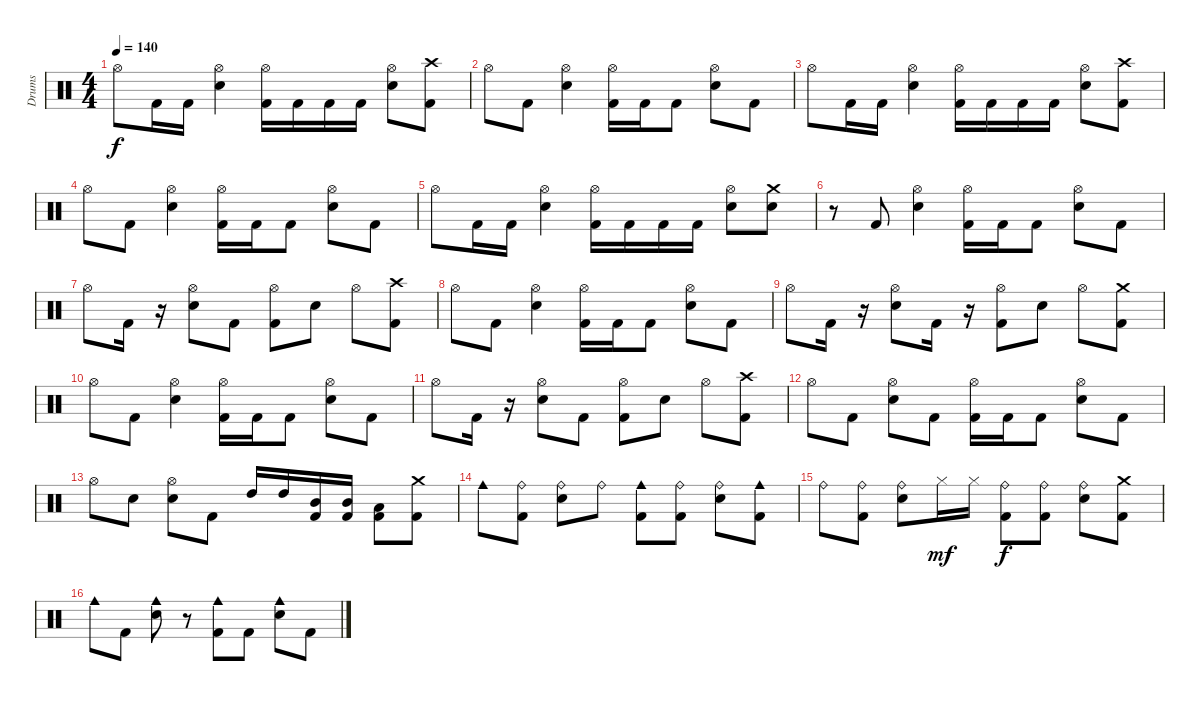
\track ("Drums" "Drums") {instrument percussion}
\staff {score}
\articulation defaults
\ts (4 4)
\tempo 140
\clef neutral
\ks c "Hi-Hat (open)".8{dy f} "Kick (hit) 2".16 "Kick (hit) 2".16
("Electric Snare (hit)" "Hi-Hat (open)").4 ("Hi-Hat (open)" "Kick (hit) 2").16 "Kick (hit) 2".16 "Kick (hit) 2".16 "Kick (hit) 2".16 ("Hi-Hat (open)" "Electric Snare (hit)").8 ("Kick (hit) 2" "Crash high (hit)").8 |
"Hi-Hat (open)".8 "Kick (hit) 2".8 ("Electric Snare (hit)" "Hi-Hat (open)").4 ("Kick (hit) 2" "Hi-Hat (open)").16 "Kick (hit) 2".16 "Kick (hit) 2".8 ("Hi-Hat (open)" "Electric Snare (hit)").8 "Kick (hit) 2".8 |
"Hi-Hat (open)".8 "Kick (hit) 2".16 "Kick (hit) 2".16 ("Electric Snare (hit)" "Hi-Hat (open)").4 ("Hi-Hat (open)" "Kick (hit) 2").16 "Kick (hit) 2".16 "Kick (hit) 2".16 "Kick (hit) 2".16 ("Hi-Hat (open)" "Electric Snare (hit)").8 ("Crash high (hit)" "Kick (hit) 2").8 |
"Hi-Hat (open)".8 "Kick (hit) 2".8 ("Electric Snare (hit)" "Hi-Hat (open)").4 ("Kick (hit) 2" "Hi-Hat (open)").16 "Kick (hit) 2".16 "Kick (hit) 2".8 ("Hi-Hat (open)" "Electric Snare (hit)").8 "Kick (hit) 2".8 |
"Hi-Hat (open)".8 "Kick (hit) 2".16 "Kick (hit) 2".16 ("Electric Snare (hit)" "Hi-Hat (open)").4 ("Hi-Hat (open)" "Kick (hit) 2").16 "Kick (hit) 2".16 "Kick (hit) 2".16 "Kick (hit) 2".16 ("Hi-Hat (open)" "Electric Snare (hit)").8 ("Electric Snare (hit)" "Crash medium (hit)").8 |
r.8 "Kick (hit) 2".8 ("Electric Snare (hit)" "Hi-Hat (open)").4 ("Kick (hit) 2" "Hi-Hat (open)").16 "Kick (hit) 2".16 "Kick (hit) 2".8 ("Hi-Hat (open)" "Electric Snare (hit)").8 "Kick (hit) 2".8 |
"Hi-Hat (open)".8 "Kick (hit) 2".16 r.16 ("Electric Snare (hit)" "Hi-Hat (open)").8 "Kick (hit) 2".8 ("Hi-Hat (open)" "Kick (hit) 2").8 "Electric Snare (hit)".8 "Hi-Hat (open)".8 ("Kick (hit) 2" "Crash high (hit)").8 |
"Hi-Hat (open)".8 "Kick (hit) 2".8 ("Electric Snare (hit)" "Hi-Hat (open)").4 ("Kick (hit) 2" "Hi-Hat (open)").16 "Kick (hit) 2".16 "Kick (hit) 2".8 ("Hi-Hat (open)" "Electric Snare (hit)").8 "Kick (hit) 2".8 |
"Hi-Hat (open)".8 "Kick (hit) 2".16 r.16 ("Electric Snare (hit)" "Hi-Hat (open)").8 "Kick (hit) 2".16 r.16 ("Hi-Hat (open)" "Kick (hit) 2").8 "Electric Snare (hit)".8 "Hi-Hat (open)".8 ("Crash medium (hit)" "Kick (hit) 2").8 |
"Hi-Hat (open)".8 "Kick (hit) 2".8 ("Electric Snare (hit)" "Hi-Hat (open)").4 ("Kick (hit) 2" "Hi-Hat (open)").16 "Kick (hit) 2".16 "Kick (hit) 2".8 ("Hi-Hat (open)" "Electric Snare (hit)").8 "Kick (hit) 2".8 |
"Hi-Hat (open)".8 "Kick (hit) 2".16 r.16 ("Electric Snare (hit)" "Hi-Hat (open)").8 "Kick (hit) 2".8 ("Hi-Hat (open)" "Kick (hit) 2").8 "Electric Snare (hit)".8 "Hi-Hat (open)".8 ("Crash high (hit)" "Kick (hit) 2").8 |
"Hi-Hat (open)".8 "Kick (hit) 2".8 ("Electric Snare (hit)" "Hi-Hat (open)").8 "Kick (hit) 2".8 ("Kick (hit) 2" "Hi-Hat (open)").16 "Kick (hit) 2".16 "Kick (hit) 2".8 ("Hi-Hat (open)" "Electric Snare (hit)").8 "Kick (hit) 2".8 |
"Hi-Hat (open)".8 "Electric Snare (hit)".8 ("Electric Snare (hit)" "Hi-Hat (open)").8 "Kick (hit) 2".8 "High Tom (hit)".16 "High Tom (hit)".16 ("Mid Tom (hit)" "Kick (hit) 2").16 ("Mid Tom (hit)" "Kick (hit) 2").16 ("Low Tom (hit)" "Kick (hit) 2").8 ("Crash medium (hit)" "Kick (hit) 2").8 |
"Cowbell medium (hit)".8 ("Kick (hit) 2" "Ride (bell)").8 ("Electric Snare (hit)" "Ride (bell)").8 "Ride (bell)".8 ("Kick (hit) 2" "Cowbell medium (hit)").8 ("Kick (hit) 2" "Ride (bell)").8 ("Electric Snare (hit)" "Ride (bell)").8 ("Kick (hit) 2" "Cowbell medium (hit)").8 |
"Ride (bell)".8 ("Kick (hit) 2" "Ride (bell)").8 ("Electric Snare (hit)" "Ride (bell)").8 "Hi-Hat (closed)".16{dy mf} "Hi-Hat (closed)".16 ("Kick (hit) 2" "Ride (bell)").8{dy f} ("Kick (hit) 2" "Ride (bell)").8 ("Electric Snare (hit)" "Ride (bell)").8 ("Kick (hit) 2" "Crash medium (hit)").8 |
"Cowbell medium (hit)".8 "Kick (hit) 2".8 ("Electric Snare (hit)" "Cowbell medium (hit)").8 r.8 ("Kick (hit) 2" "Cowbell medium (hit)").8 "Kick (hit) 2".8 ("Electric Snare (hit)" "Cowbell medium (hit)").8 "Kick (hit) 2".8
